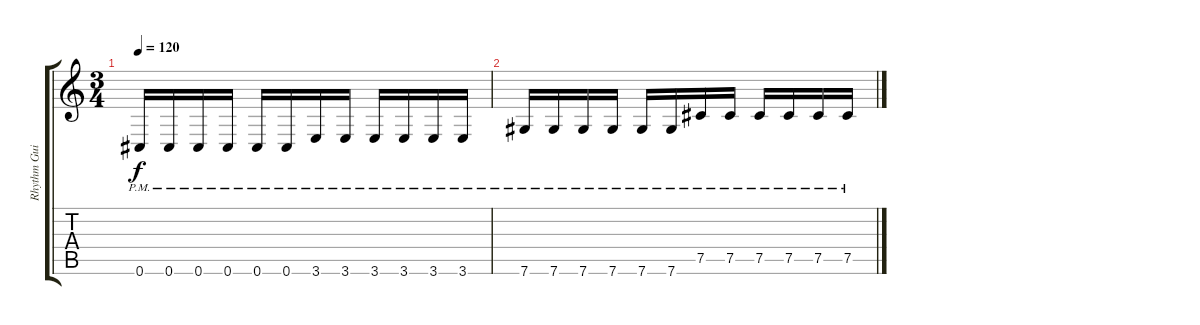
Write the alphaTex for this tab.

\track ("Rhythm Guitar" "Rhythm Gui") {instrument distortionguitar}
\staff {score tabs}
\tuning (C4 Ab3 E3 B2 Gb2 Db2) {hide}
\ts (3 4)
\tempo 120
\clef g2
\ks c
0.6{pm}.16{dy f} 0.6{pm}.16 0.6{pm}.16 0.6{pm}.16 0.6{pm}.16 0.6{pm}.16 3.6{pm}.16 3.6{pm}.16 3.6{pm}.16 3.6{pm}.16 3.6{pm}.16 3.6{pm}.16 |
7.6{pm}.16 7.6{pm}.16 7.6{pm}.16 7.6{pm}.16 7.6{pm}.16 7.6{pm}.16 7.5{pm}.16 7.5{pm}.16 7.5{pm}.16 7.5{pm}.16 7.5{pm}.16 7.5{pm}.16
